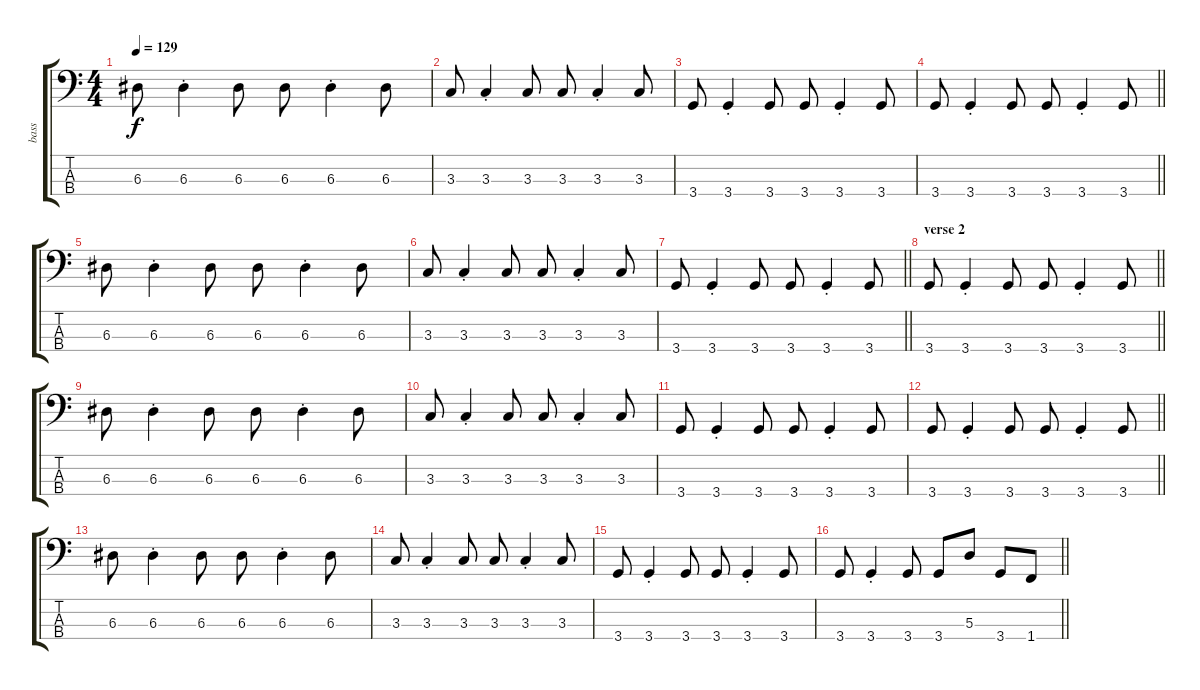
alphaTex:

\track ("bass" "bass") {instrument electricbasspick}
\staff {score tabs}
\tuning (G2 D2 A1 E1) {hide}
\ts (4 4)
\tempo 129
\clef f4
\ks c
6.3.8{dy f} 6.3{st}.4 6.3.8 6.3.8 6.3{st}.4 6.3.8 |
3.3.8 3.3{st}.4 3.3.8 3.3.8 3.3{st}.4 3.3.8 |
3.4.8 3.4{st}.4 3.4.8 3.4.8 3.4{st}.4 3.4.8 |
\barLineRight lightlight
3.4.8 3.4{st}.4 3.4.8 3.4.8 3.4{st}.4 3.4.8 |
6.3.8 6.3{st}.4 6.3.8 6.3.8 6.3{st}.4 6.3.8 |
3.3.8 3.3{st}.4 3.3.8 3.3.8 3.3{st}.4 3.3.8 |
\barLineRight lightlight
3.4.8 3.4{st}.4 3.4.8 3.4.8 3.4{st}.4 3.4.8 |
\section ("" "verse 2")
\barLineRight lightlight
3.4.8 3.4{st}.4 3.4.8 3.4.8 3.4{st}.4 3.4.8 |
6.3.8 6.3{st}.4 6.3.8 6.3.8 6.3{st}.4 6.3.8 |
3.3.8 3.3{st}.4 3.3.8 3.3.8 3.3{st}.4 3.3.8 |
3.4.8 3.4{st}.4 3.4.8 3.4.8 3.4{st}.4 3.4.8 |
\barLineRight lightlight
3.4.8 3.4{st}.4 3.4.8 3.4.8 3.4{st}.4 3.4.8 |
6.3.8 6.3{st}.4 6.3.8 6.3.8 6.3{st}.4 6.3.8 |
3.3.8 3.3{st}.4 3.3.8 3.3.8 3.3{st}.4 3.3.8 |
3.4.8 3.4{st}.4 3.4.8 3.4.8 3.4{st}.4 3.4.8 |
\barLineRight lightlight
3.4.8 3.4{st}.4 3.4.8 3.4.8 5.3.8 3.4.8 1.4.8
